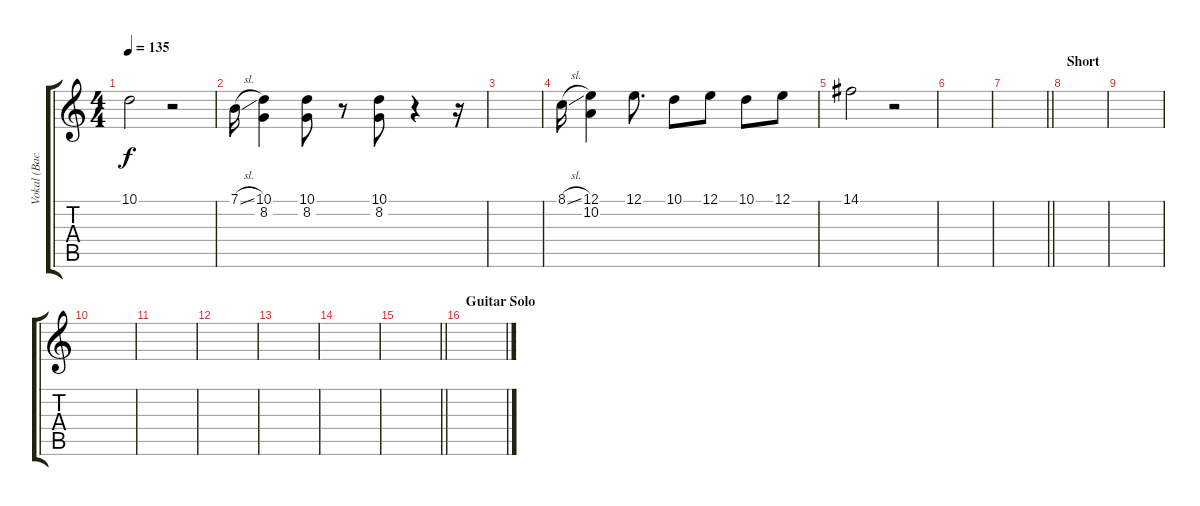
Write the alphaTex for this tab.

\track ("Vokal (Backup)" "Vokal (Bac") {instrument synthvoice}
\staff {score tabs}
\tuning (E4 B3 G3 D3 A2 E2) {hide}
\ts (4 4)
\tempo 135
\clef g2
\ks c
10.1.2{dy f} r.2 |
7.1{sl}.16 (10.1 8.2).4 (10.1 8.2).8 r.8 (10.1 8.2).8 r.4 r.16 |
|
8.1{sl}.16 (12.1 10.2).4 12.1.8{d} 10.1.8 12.1.8 10.1.8 12.1.8 |
14.1.2 r.2 |
|
\barLineRight lightlight
|
\section ("" "Short")
|
|
|
|
|
|
|
\barLineRight lightlight
|
\section ("" "Guitar Solo")
